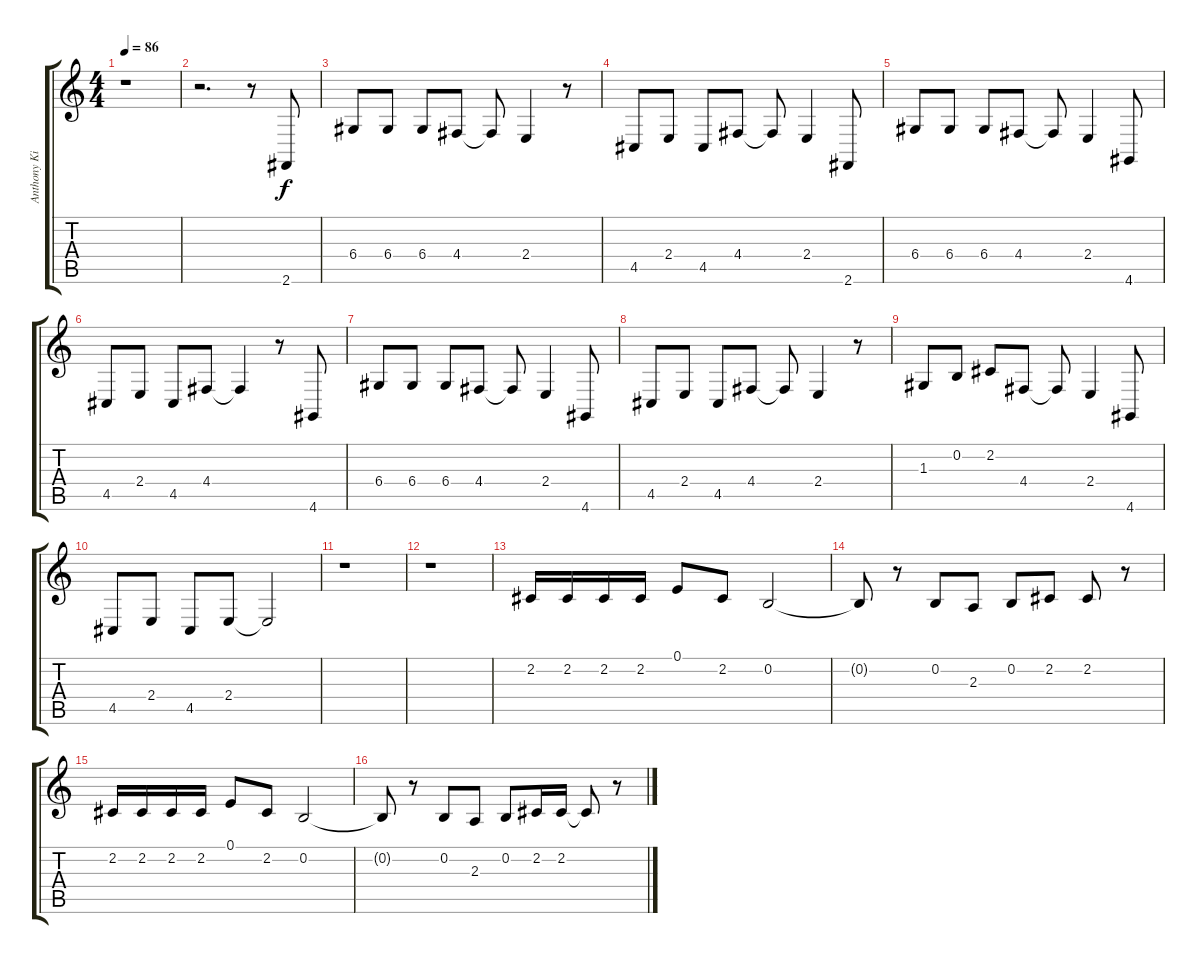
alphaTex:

\track ("Anthony Kiedis - Voice" "Anthony Ki") {instrument bassoon}
\staff {score tabs}
\tuning (E4 B3 G3 D3 A2 E2) {hide}
\ts (4 4)
\tempo 86
\clef g2
\ks c
r.1{dy f} |
r.2{d} r.8 2.6.8 |
6.4.8 6.4.8 6.4.8 4.4.8 4.4{t}.8 2.4.4 r.8 |
4.5.8 2.4.8 4.5.8 4.4.8 4.4{t}.8 2.4.4 2.6.8 |
6.4.8 6.4.8 6.4.8 4.4.8 4.4{t}.8 2.4.4 4.6.8 |
4.5.8 2.4.8 4.5.8 4.4.8 4.4{t}.4 r.8 4.6.8 |
6.4.8 6.4.8 6.4.8 4.4.8 4.4{t}.8 2.4.4 4.6.8 |
4.5.8 2.4.8 4.5.8 4.4.8 4.4{t}.8 2.4.4 r.8 |
1.3.8 0.2.8 2.2.8 4.4.8 4.4{t}.8 2.4.4 4.6.8 |
4.5.8 2.4.8 4.5.8 2.4.8 2.4{t}.2 |
r.1 |
r.1 |
2.2.16 2.2.16 2.2.16 2.2.16 0.1.8 2.2.8 0.2.2 |
0.2{t}.8 r.8 0.2.8 2.3.8 0.2.8 2.2.8 2.2.8 r.8 |
2.2.16 2.2.16 2.2.16 2.2.16 0.1.8 2.2.8 0.2.2 |
0.2{t}.8 r.8 0.2.8 2.3.8 0.2.8 2.2.16 2.2.16 2.2{t}.8 r.8
